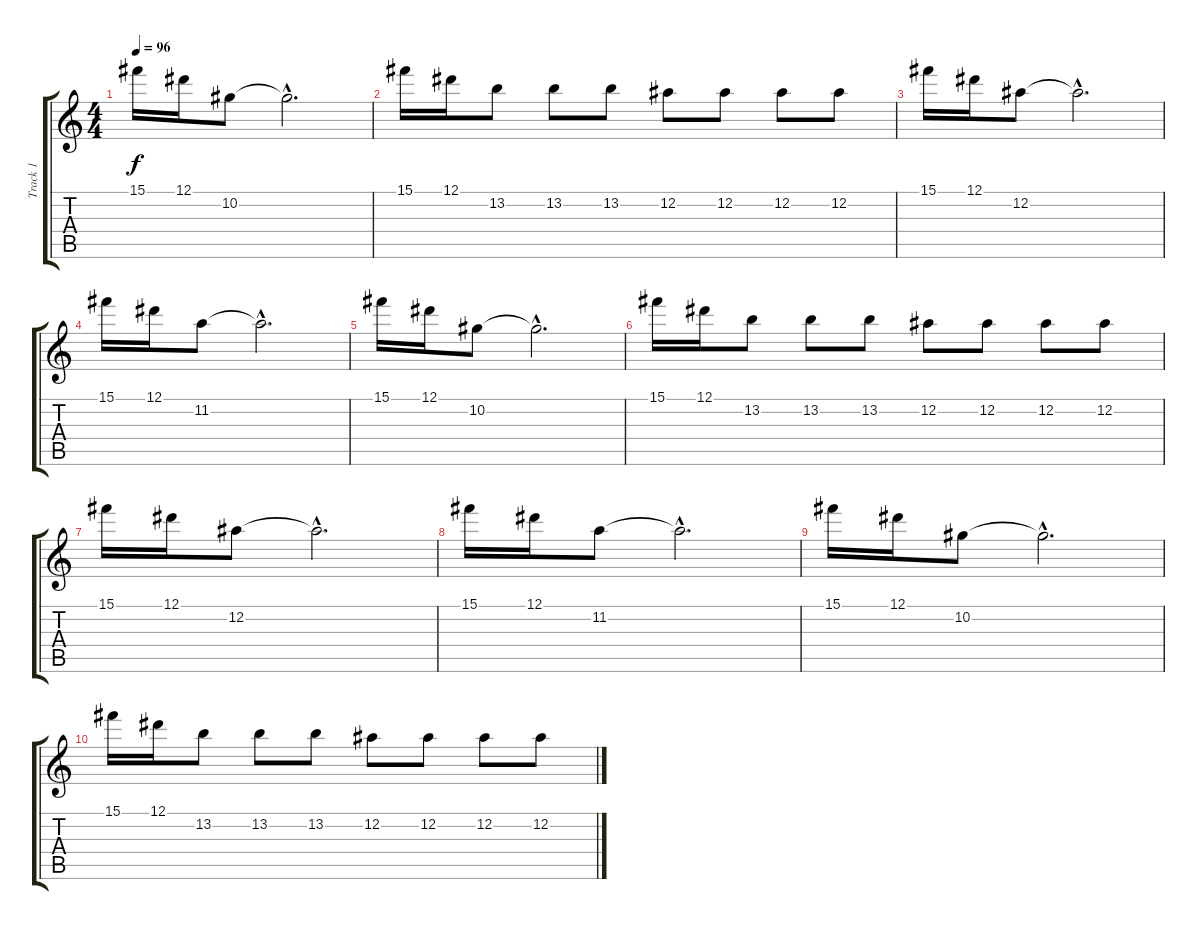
\track ("Track 1" "Track 1") {instrument electricguitarclean}
\staff {score tabs}
\tuning (Eb4 Bb3 Gb3 Db3 Ab2 Db2) {hide}
\ts (4 4)
\tempo 96
\clef g2
\ks c
15.1.16{dy f} 12.1.16 10.2.8 10.2{hac t}.2{d} |
15.1.16 12.1.16 13.2.8 13.2.8 13.2.8 12.2.8 12.2.8 12.2.8 12.2.8 |
15.1.16 12.1.16 12.2.8 12.2{hac t}.2{d} |
15.1.16 12.1.16 11.2.8 11.2{hac t}.2{d} |
15.1.16 12.1.16 10.2.8 10.2{hac t}.2{d} |
15.1.16 12.1.16 13.2.8 13.2.8 13.2.8 12.2.8 12.2.8 12.2.8 12.2.8 |
15.1.16 12.1.16 12.2.8 12.2{hac t}.2{d} |
15.1.16 12.1.16 11.2.8 11.2{hac t}.2{d} |
15.1.16 12.1.16 10.2.8 10.2{hac t}.2{d} |
15.1.16 12.1.16 13.2.8 13.2.8 13.2.8 12.2.8 12.2.8 12.2.8 12.2.8
